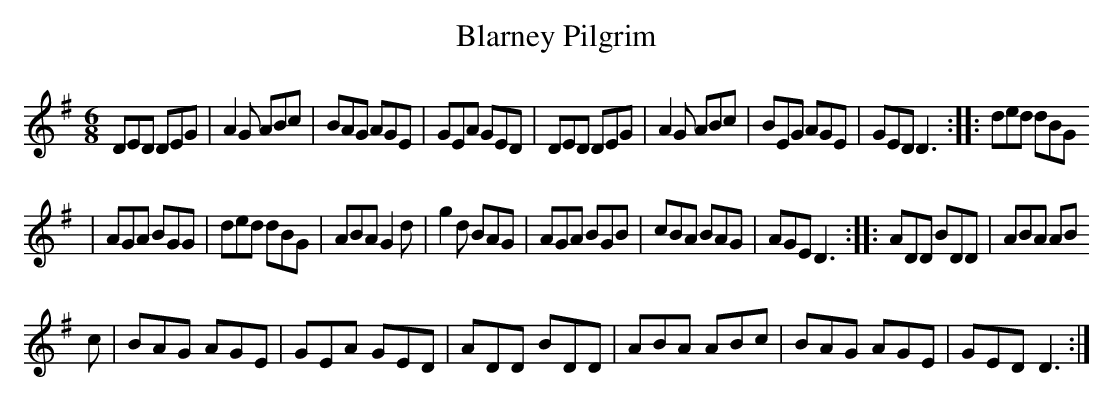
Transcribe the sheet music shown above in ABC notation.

X:1
T:Blarney Pilgrim
M:6/8
L:1/8
K:G
DED DEG|A2G ABc|BAG AGE|GEA GED|DED DEG|A2G ABc|BEG AGE|GED D3:||:ded dBG
|AGA BGG|ded dBG|ABA G2d|g2d BAG|AGA BGB|cBA BAG|AGE D3:||:ADD BDD|ABA AB
c|BAG AGE|GEA GED|ADD BDD|ABA ABc|BAG AGE|GED D3:|
